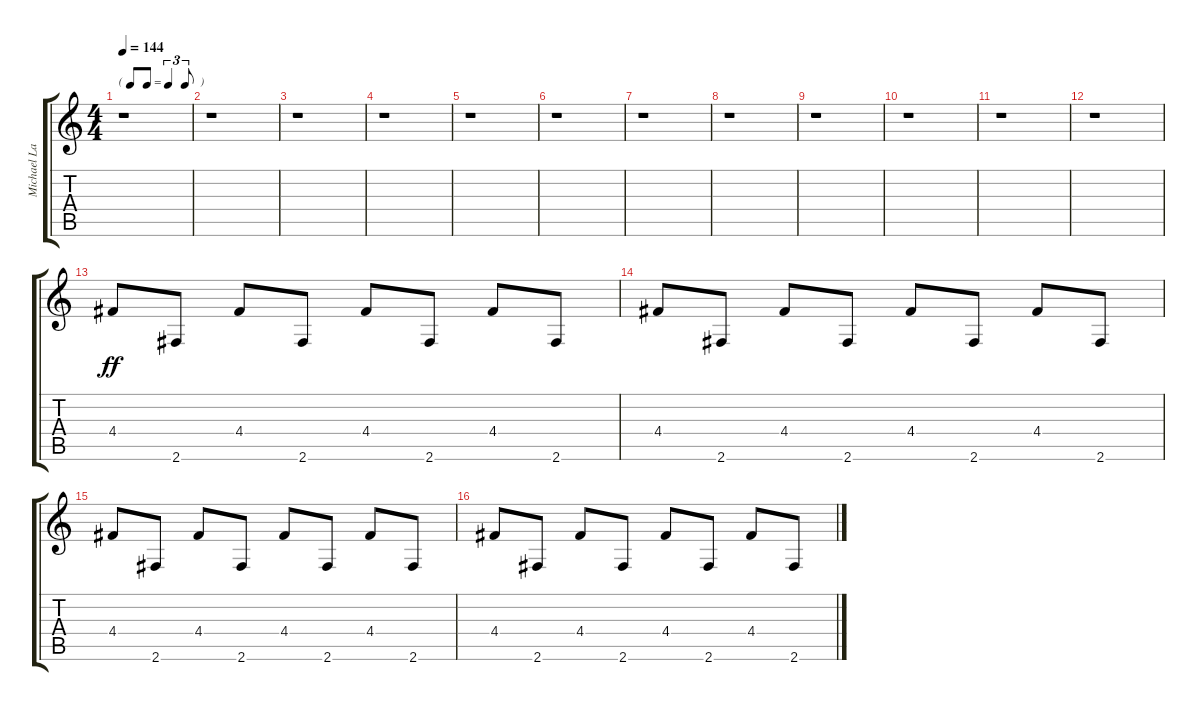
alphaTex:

\track ("Michael Lardie (clean)" "Michael La") {instrument electricguitarclean}
\staff {score tabs}
\tuning (E4 B3 G3 D3 A2 E2) {hide}
\ts (4 4)
\tf triplet8th
\tempo 144
\clef g2
\ks c
r.1{dy ff} |
r.1 |
r.1 |
r.1 |
r.1 |
r.1 |
r.1 |
r.1 |
r.1 |
r.1 |
r.1 |
r.1 |
4.4.8 2.6.8 4.4.8 2.6.8 4.4.8 2.6.8 4.4.8 2.6.8 |
4.4.8 2.6.8 4.4.8 2.6.8 4.4.8 2.6.8 4.4.8 2.6.8 |
4.4.8 2.6.8 4.4.8 2.6.8 4.4.8 2.6.8 4.4.8 2.6.8 |
4.4.8 2.6.8 4.4.8 2.6.8 4.4.8 2.6.8 4.4.8 2.6.8
